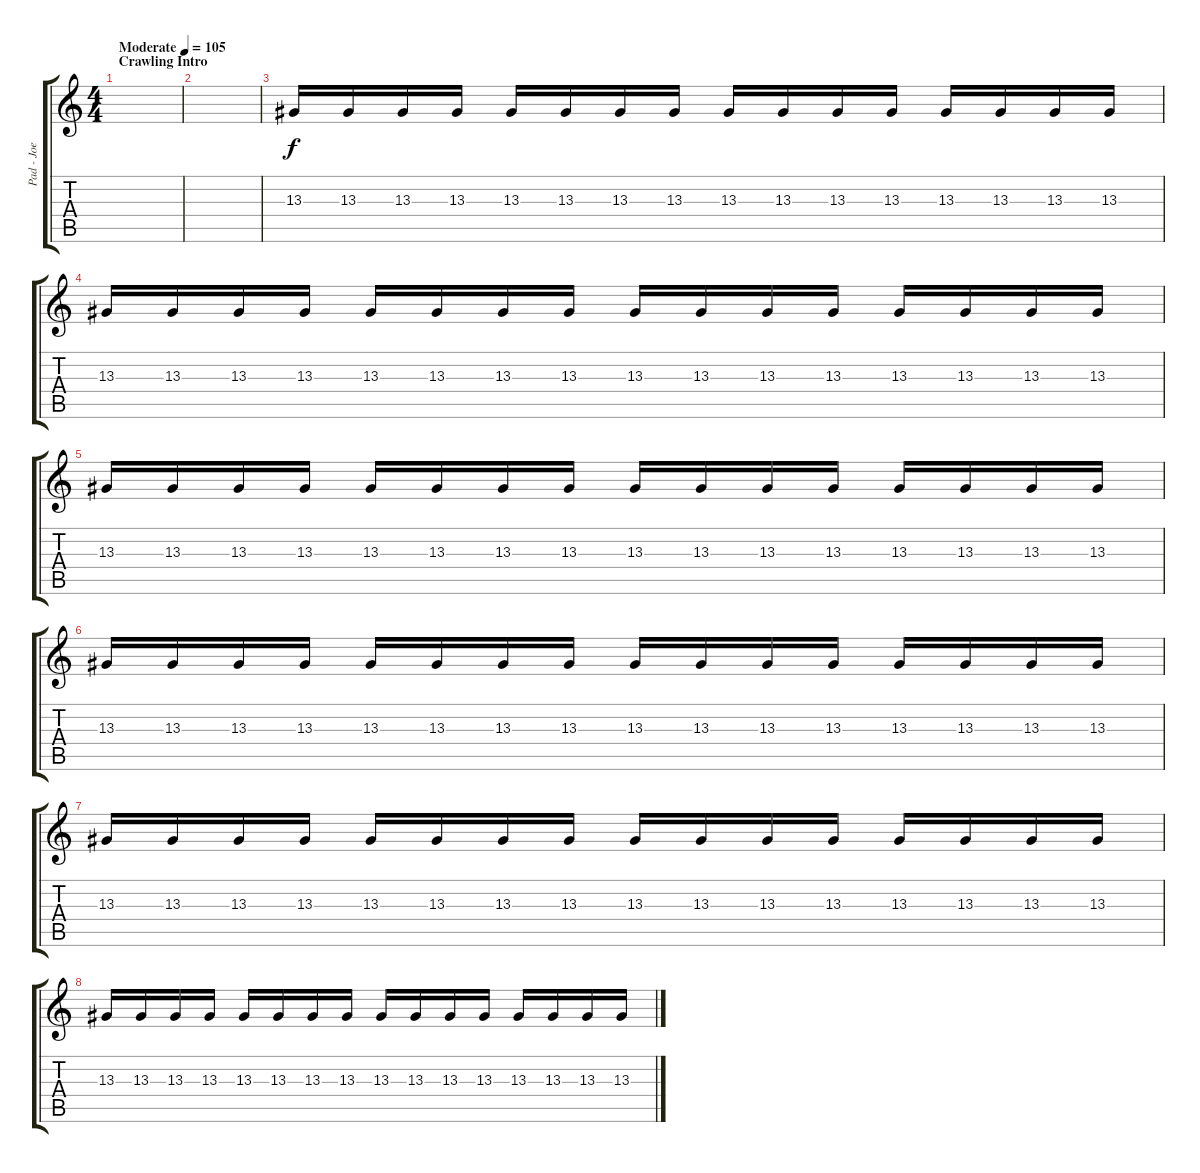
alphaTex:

\track ("Pad - Joe Hahn" "Pad - Joe ") {instrument kalimba}
\staff {score tabs}
\tuning (E4 B3 G3 D3 A2 E2) {hide}
\ts (4 4)
\section ("" "Crawling Intro")
\tempo (105 "Moderate")
\clef g2
\ks c
|
|
13.3.16 13.3.16 13.3.16 13.3.16 13.3.16 13.3.16 13.3.16 13.3.16 13.3.16 13.3.16 13.3.16 13.3.16 13.3.16 13.3.16 13.3.16 13.3.16 |
13.3.16 13.3.16 13.3.16 13.3.16 13.3.16 13.3.16 13.3.16 13.3.16 13.3.16 13.3.16 13.3.16 13.3.16 13.3.16 13.3.16 13.3.16 13.3.16 |
13.3.16 13.3.16 13.3.16 13.3.16 13.3.16 13.3.16 13.3.16 13.3.16 13.3.16 13.3.16 13.3.16 13.3.16 13.3.16 13.3.16 13.3.16 13.3.16 |
13.3.16 13.3.16 13.3.16 13.3.16 13.3.16 13.3.16 13.3.16 13.3.16 13.3.16 13.3.16 13.3.16 13.3.16 13.3.16 13.3.16 13.3.16 13.3.16 |
13.3.16 13.3.16 13.3.16 13.3.16 13.3.16 13.3.16 13.3.16 13.3.16 13.3.16 13.3.16 13.3.16 13.3.16 13.3.16 13.3.16 13.3.16 13.3.16 |
13.3.16 13.3.16 13.3.16 13.3.16 13.3.16 13.3.16 13.3.16 13.3.16 13.3.16 13.3.16 13.3.16 13.3.16 13.3.16 13.3.16 13.3.16 13.3.16
